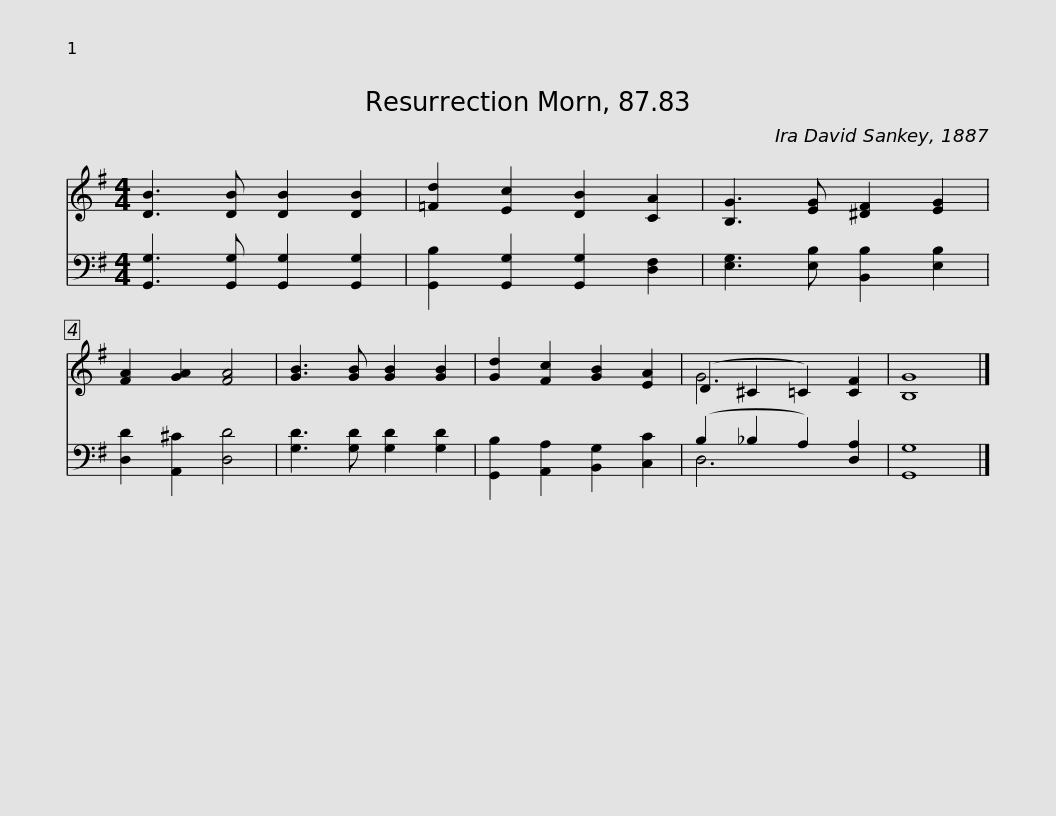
X:1
%%score ( 1 2 ) ( 3 4 )
L:1/8
M:4/4
I:linebreak $
K:G
V:1 treble
V:2 treble
V:3 bass
V:4 bass
V:1
 [DB]3 [DB] [DB]2 [DB]2 | [=Fd]2 [Ec]2 [DB]2 [CA]2 | [B,G]3 [EG] [^DF]2 [EG]2 | [FA]2 [GA]2 [FA]4 | [GB]3 [GB] [GB]2 [GB]2 | %5
 [Gd]2 [Fc]2 [GB]2 [EA]2 |$ (D2 ^C2 =C2) [CF]2 | [B,G]8 |] %8
V:2
 x8 | x8 | x8 | x8 | x8 | %5
 x8 |$ G6 x2 | x8 |] %8
V:3
 [G,,G,]3 [G,,G,] [G,,G,]2 [G,,G,]2 | [G,,B,]2 [G,,G,]2 [G,,G,]2 [D,F,]2 | [E,G,]3 [E,B,] [B,,B,]2 [E,B,]2 | [D,D]2 [A,,^C]2 [D,D]4 | [G,D]3 [G,D] [G,D]2 [G,D]2 | %5
 [G,,B,]2 [A,,A,]2 [B,,G,]2 [C,C]2 |$ (B,2 _B,2 A,2) [D,A,]2 | [G,,G,]8 |] %8
V:4
 x8 | x8 | x8 | x8 | x8 | %5
 x8 |$ D,6 x2 | x8 |] %8
